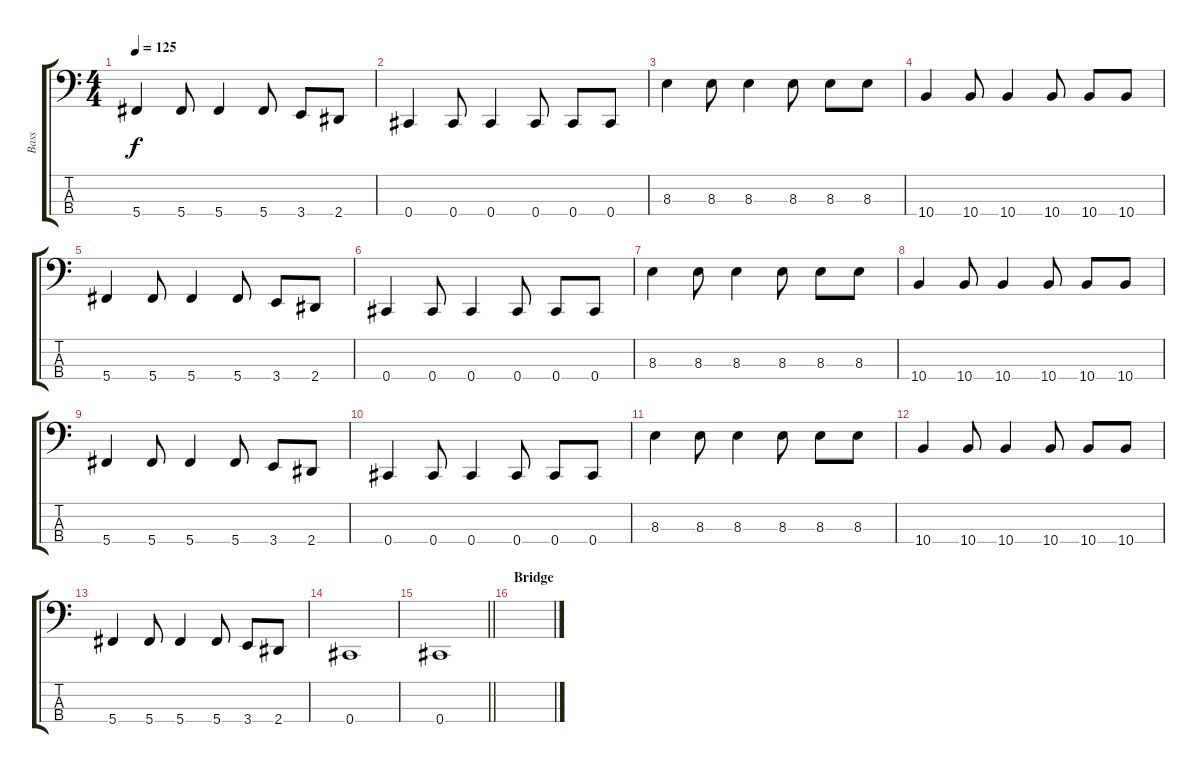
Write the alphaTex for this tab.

\track ("Bass" "Bass") {instrument electricbassfinger}
\staff {score tabs}
\tuning (Gb2 Db2 Ab1 Db1) {hide}
\ts (4 4)
\tempo 125
\clef f4
\ks c
5.4.4{dy f} 5.4.8 5.4.4 5.4.8 3.4.8 2.4.8 |
0.4.4 0.4.8 0.4.4 0.4.8 0.4.8 0.4.8 |
8.3.4 8.3.8 8.3.4 8.3.8 8.3.8 8.3.8 |
10.4.4 10.4.8 10.4.4 10.4.8 10.4.8 10.4.8 |
5.4.4 5.4.8 5.4.4 5.4.8 3.4.8 2.4.8 |
0.4.4 0.4.8 0.4.4 0.4.8 0.4.8 0.4.8 |
8.3.4 8.3.8 8.3.4 8.3.8 8.3.8 8.3.8 |
10.4.4 10.4.8 10.4.4 10.4.8 10.4.8 10.4.8 |
5.4.4 5.4.8 5.4.4 5.4.8 3.4.8 2.4.8 |
0.4.4 0.4.8 0.4.4 0.4.8 0.4.8 0.4.8 |
8.3.4 8.3.8 8.3.4 8.3.8 8.3.8 8.3.8 |
10.4.4 10.4.8 10.4.4 10.4.8 10.4.8 10.4.8 |
5.4.4 5.4.8 5.4.4 5.4.8 3.4.8 2.4.8 |
0.4.1 |
\barLineRight lightlight
0.4.1 |
\section ("" "Bridge")
